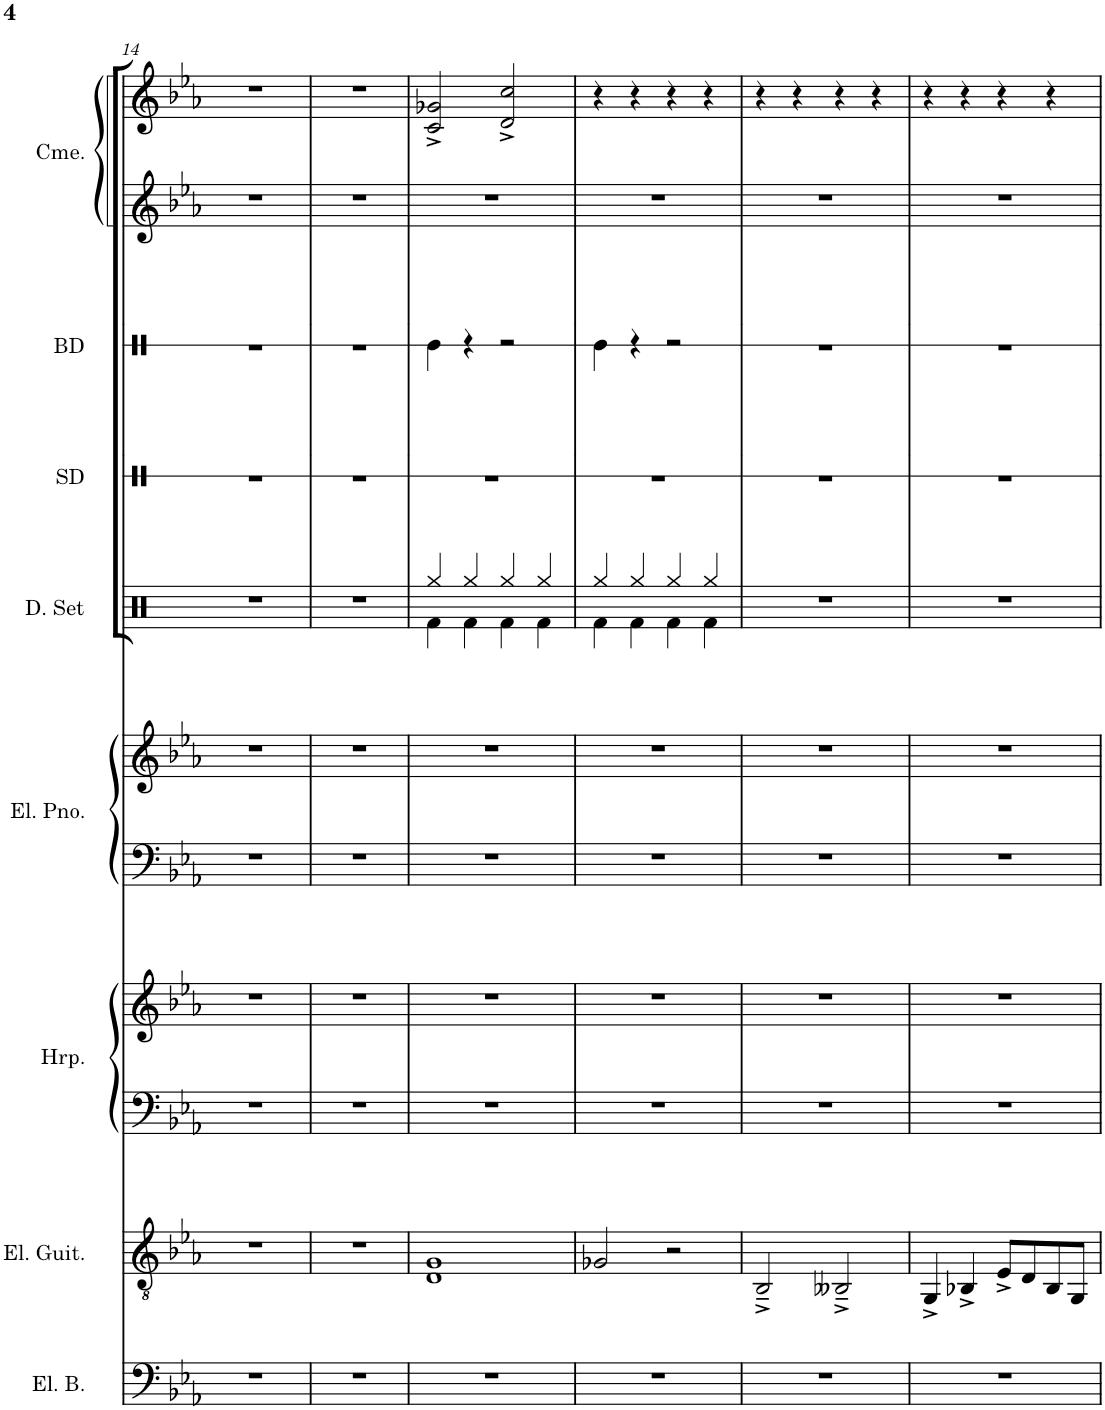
**kern	**kern	**kern	**kern	**kern	**kern	**kern	**kern	**kern	**kern	**kern
*part8	*part7	*part6	*part6	*part5	*part5	*part4	*part3	*part2	*part1	*part1
*staff11	*staff10	*staff9	*staff8	*staff7	*staff6	*staff5	*staff4	*staff3	*staff2	*staff1
*I"Electric Bass	*I"Electric Guitar	*I"Harp	*	*I"Electric Piano	*	*I"Drumset	*I"Snare Drum	*I"Bass Drum	*I"Chimes	*
*I'El. B.	*I'El. Guit.	*I'Hrp.	*	*I'El. Pno.	*	*I'D. Set	*I'SD	*I'BD	*I'Cme.	*
!!LO:PB:g=z
*clefF4	*clefGv2	*clefF4	*clefG2	*clefF4	*clefG2	*clefX	*clefX	*clefX	*clefG2	*clefG2
*Trd7c12	*	*	*	*	*	*	*	*	*	*
*k[b-e-a-]	*k[b-e-a-]	*k[b-e-a-]	*k[b-e-a-]	*k[b-e-a-]	*k[b-e-a-]	*k[]	*k[]	*k[]	*k[b-e-a-]	*k[b-e-a-]
*M4/4	*M4/4	*M4/4	*M4/4	*M4/4	*M4/4	*M4/4	*M4/4	*M4/4	*M4/4	*M4/4
=14	=14	=14	=14	=14	=14	=14	=14	=14	=14	=14
1r	1r	1r	1r	1r	1r	1r	1r	1r	1r	1r
=15	=15	=15	=15	=15	=15	=15	=15	=15	=15	=15
1r	1r	1r	1r	1r	1r	1r	1r	1r	1r	1r
=16	=16	=16	=16	=16	=16	=16	=16	=16	=16	=16
*	*	*	*	*	*	*^	*	*	*	*
1r	1D 1G	1r	1r	1r	1r	4Rgg/	4Rf\	1r	4Re\	1r	2c/^ 2g-X/^
.	.	.	.	.	.	4Rgg/	4Rf\	.	4r	.	.
.	.	.	.	.	.	4Rgg/	4Rf\	.	2r	.	2d/^ 2cc/^
.	.	.	.	.	.	4Rgg/	4Rf\	.	.	.	.
=17	=17	=17	=17	=17	=17	=17	=17	=17	=17	=17	=17
1r	2G-X/	1r	1r	1r	1r	4Rgg/	4Rf\	1r	4Re\	1r	4r
.	.	.	.	.	.	4Rgg/	4Rf\	.	4r	.	4r
.	2r	.	.	.	.	4Rgg/	4Rf\	.	2r	.	4r
.	.	.	.	.	.	4Rgg/	4Rf\	.	.	.	4r
*	*	*	*	*	*	*v	*v	*	*	*	*
=18	=18	=18	=18	=18	=18	=18	=18	=18	=18	=18
1r	2BB-~^/	1r	1r	1r	1r	1r	1r	1r	1r	4r
.	.	.	.	.	.	.	.	.	.	4r
.	2BB--X~^/	.	.	.	.	.	.	.	.	4r
.	.	.	.	.	.	.	.	.	.	4r
=19	=19	=19	=19	=19	=19	=19	=19	=19	=19	=19
1r	4GG^/	1r	1r	1r	1r	1r	1r	1r	1r	4r
.	4BB-X^/	.	.	.	.	.	.	.	.	4r
.	8E-^/L	.	.	.	.	.	.	.	.	4r
.	8D/	.	.	.	.	.	.	.	.	.
.	8BB-/	.	.	.	.	.	.	.	.	4r
.	8GG/J	.	.	.	.	.	.	.	.	.
=	=	=	=	=	=	=	=	=	=	=
*-	*-	*-	*-	*-	*-	*-	*-	*-	*-	*-
